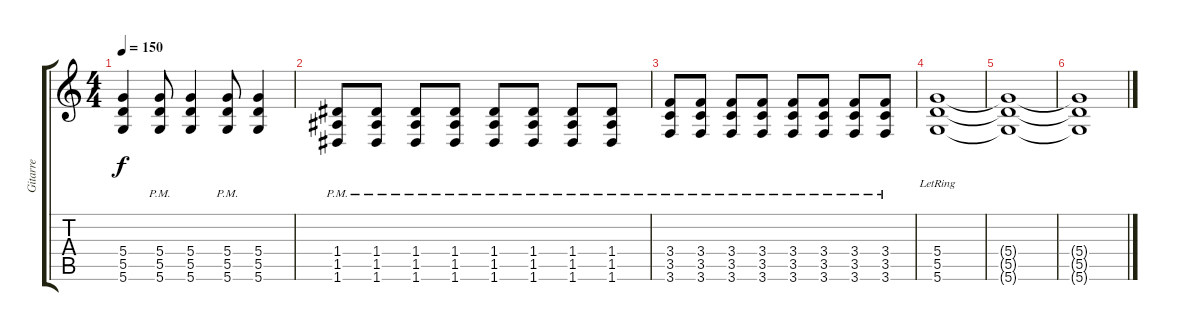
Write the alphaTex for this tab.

\track ("Gitarre" "Gitarre") {instrument acousticguitarsteel}
\staff {score tabs}
\tuning (E4 B3 G3 D3 A2 D2) {hide}
\ts (4 4)
\tempo 150
\clef g2
\ks c
(5.4 5.5 5.6).4{dy f} (5.4{pm} 5.5{pm} 5.6{pm}).8 (5.4 5.5 5.6).4 (5.4{pm} 5.5{pm} 5.6{pm}).8 (5.4 5.5 5.6).4 |
(1.4{pm} 1.5{pm} 1.6{pm}).8 (1.4{pm} 1.5{pm} 1.6{pm}).8 (1.4{pm} 1.5{pm} 1.6{pm}).8 (1.4{pm} 1.5{pm} 1.6{pm}).8 (1.4{pm} 1.5{pm} 1.6{pm}).8 (1.4{pm} 1.5{pm} 1.6{pm}).8 (1.4{pm} 1.5{pm} 1.6{pm}).8 (1.4{pm} 1.5{pm} 1.6{pm}).8 |
(3.4{pm} 3.5{pm} 3.6{pm}).8 (3.4{pm} 3.5{pm} 3.6{pm}).8 (3.4{pm} 3.5{pm} 3.6{pm}).8 (3.4{pm} 3.5{pm} 3.6{pm}).8 (3.4{pm} 3.5{pm} 3.6{pm}).8 (3.4{pm} 3.5{pm} 3.6{pm}).8 (3.4{pm} 3.5{pm} 3.6{pm}).8 (3.4{pm} 3.5{pm} 3.6{pm}).8 |
(5.4{lr} 5.5 5.6).1 |
(5.4{t} 5.5{t} 5.6{t}).1 |
(5.4{t} 5.5{t} 5.6{t}).1
